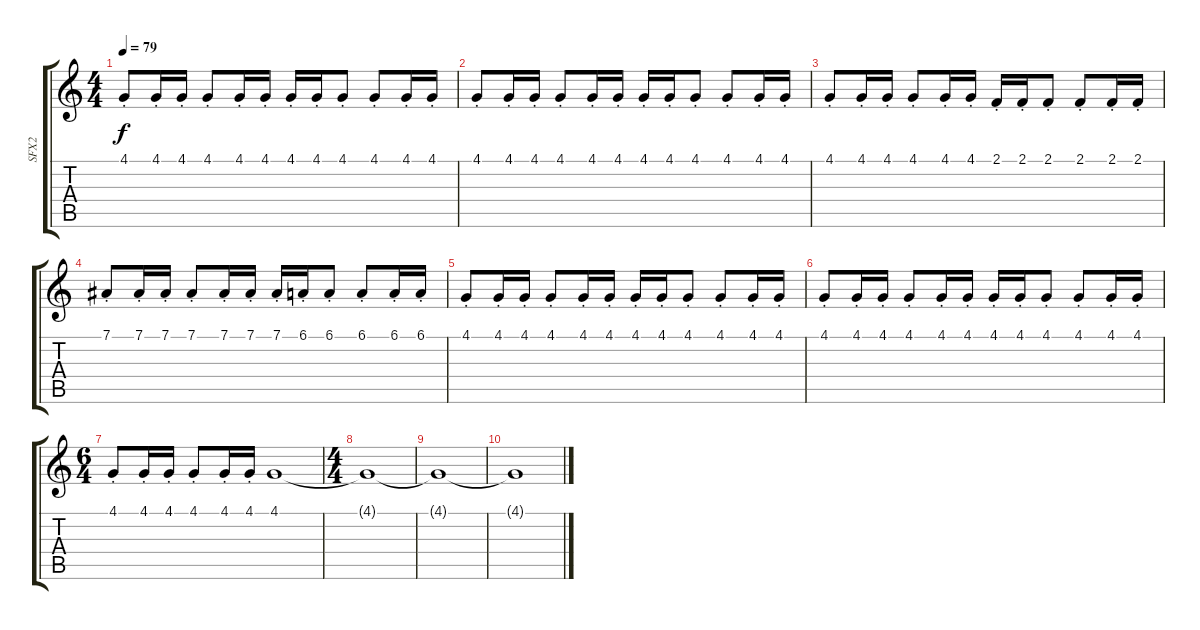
\track ("SFX2" "SFX2") {instrument stringensemble2}
\staff {score tabs}
\tuning (Eb4 Bb3 Gb3 Db3 Ab2 Eb2) {hide}
\ts (4 4)
\tempo 79
\clef g2
\ks c
4.1{st}.8{dy f volume 13 instrument stringensemble1} 4.1{st}.16 4.1{st}.16 4.1{st}.8 4.1{st}.16 4.1{st}.16 4.1{st}.16 4.1{st}.16 4.1{st}.8 4.1{st}.8 4.1{st}.16 4.1{st}.16 |
4.1{st}.8 4.1{st}.16 4.1{st}.16 4.1{st}.8 4.1{st}.16 4.1{st}.16 4.1{st}.16 4.1{st}.16 4.1{st}.8 4.1{st}.8 4.1{st}.16 4.1{st}.16 |
4.1{st}.8 4.1{st}.16 4.1{st}.16 4.1{st}.8 4.1{st}.16 4.1{st}.16 2.1{st}.16 2.1{st}.16 2.1{st}.8 2.1{st}.8 2.1{st}.16 2.1{st}.16 |
7.1{st}.8 7.1{st}.16 7.1{st}.16 7.1{st}.8 7.1{st}.16 7.1{st}.16 7.1{st}.16 6.1{st}.16 6.1{st}.8 6.1{st}.8 6.1{st}.16 6.1{st}.16 |
4.1{st}.8 4.1{st}.16 4.1{st}.16 4.1{st}.8 4.1{st}.16 4.1{st}.16 4.1{st}.16 4.1{st}.16 4.1{st}.8 4.1{st}.8 4.1{st}.16 4.1{st}.16 |
4.1{st}.8 4.1{st}.16 4.1{st}.16 4.1{st}.8 4.1{st}.16 4.1{st}.16 4.1{st}.16 4.1{st}.16 4.1{st}.8 4.1{st}.8 4.1{st}.16 4.1{st}.16 |
\ts (6 4)
4.1{st}.8 4.1{st}.16 4.1{st}.16 4.1{st}.8 4.1{st}.16 4.1{st}.16 4.1.1{volume 0} |
\ts (4 4)
4.1{t}.1 |
4.1{t}.1 |
4.1{t}.1
